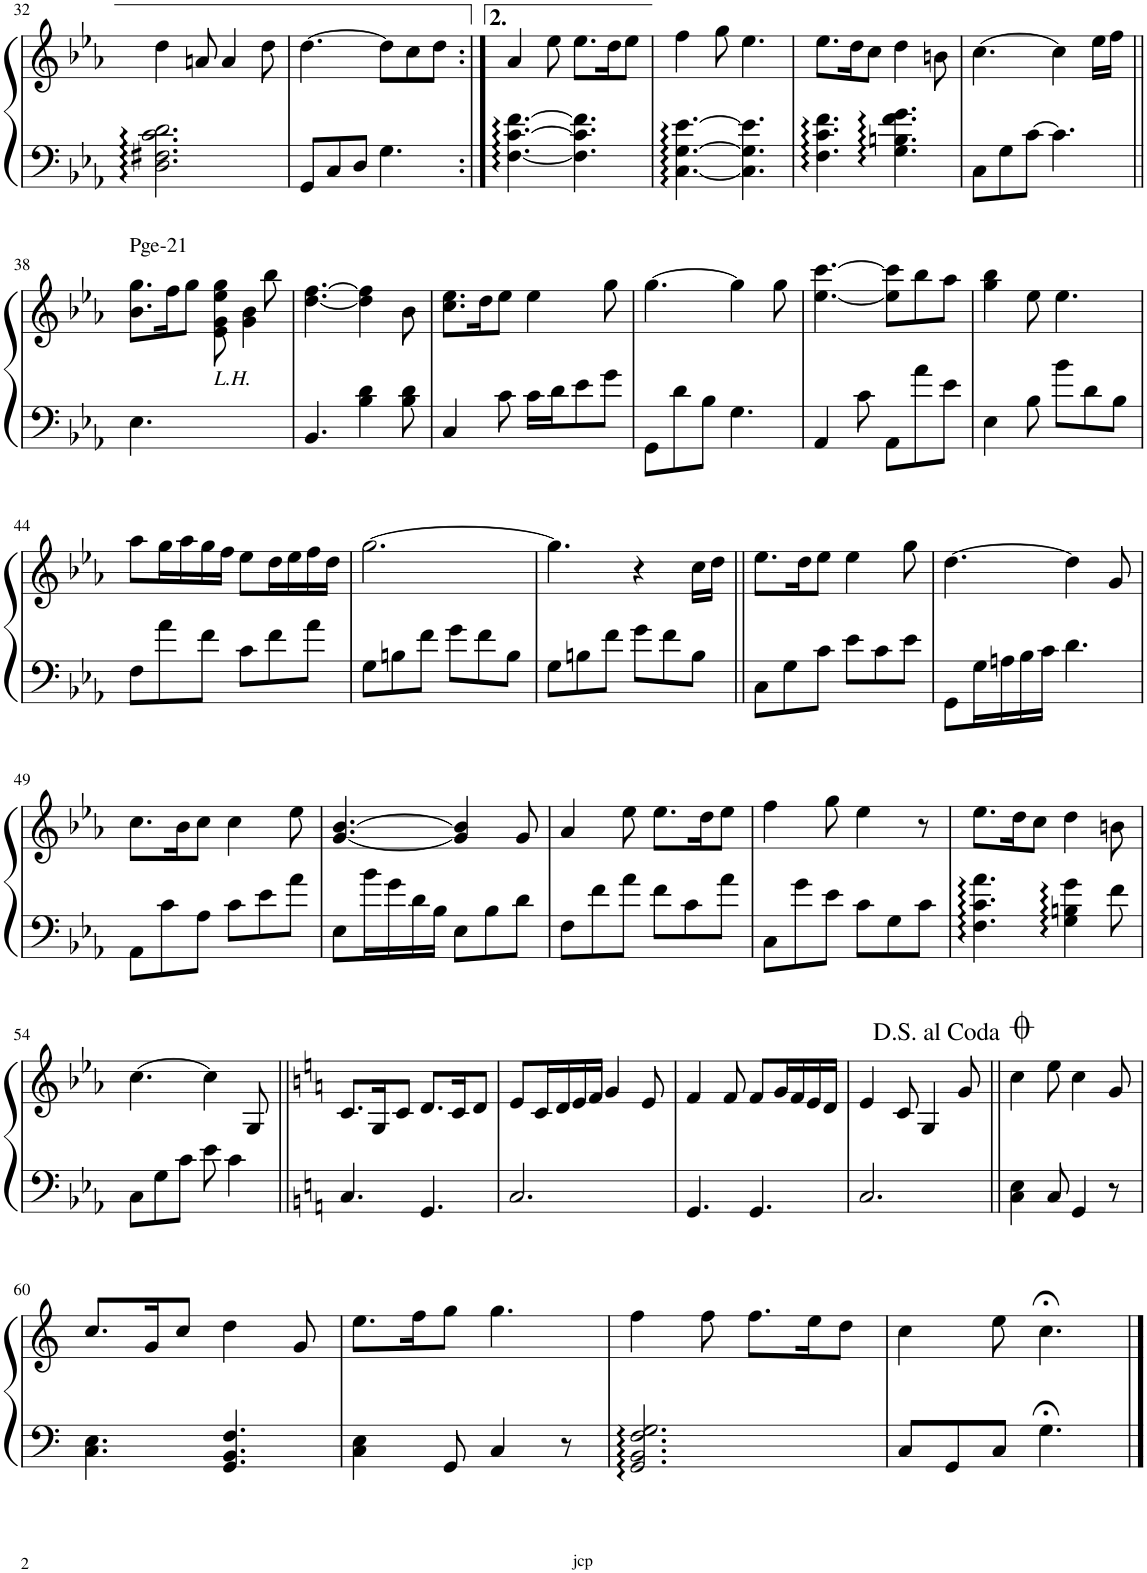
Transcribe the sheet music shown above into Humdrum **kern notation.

**kern	**kern
*part1	*part1
*staff2	*staff1
*I"Piano	*
*I'Pno.	*
!!LO:PB:g=z
*clefF4	*clefG2
*k[b-e-a-]	*k[b-e-a-]
*M6/8	*M6/8
=32	=32
2.D\ 2.F#X\ 2.c\ 2.d\	4dd\
.	8an/
.	4a/
.	8dd\
=33	=33
8GG/L	[4.dd\
8C/	.
8D/J	.
4.G\	8dd\L]
.	8cc\
.	8dd\J
=34:|!	=34:|!
[4.F\ [4.c\ [4.f\	4a-/
.	8ee-\
4.F\] 4.c\] 4.f\]	8.ee-\L
.	16dd\K
.	8ee-\J
=35	=35
[4.C\ [4.G\ [4.e-\	4ff\
.	8gg\
4.C\] 4.G\] 4.e-\]	4.ee-\
=36	=36
4.F\ 4.c\ 4.f\	8.ee-\L
.	16dd\K
.	8cc\J
4.G\ 4.Bn\ 4.f\ 4.g\	4dd\
.	8bn\
=37	=37
8C\L	[4.cc\
8G\	.
[8c\J	.
4.c\]	4cc\]
.	16ee-\LL
.	16ff\JJ
!!LO:LB:g=z
=38||	=38||
*	*^
!	!LO:TX:a:t=Pge-21	!
4.E-\	8.b-\ 8.gg\L	4.ryy
.	16ff\K	.
.	8gg\J	.
!LO:TX:a:i:t=L.H.	!	!
4.ryy	4ee-\ 4gg\	8e-\ 8g\
.	.	4g\ 4b-\
.	8bb-\	.
*	*v	*v
=39	=39
4.BB-/	[4.dd\ [4.ff\
4B-\ 4d\	4dd\] 4ff\]
8B-\ 8d\	8b-\
=40	=40
4C/	8.cc\ 8.ee-\L
.	16dd\K
8c\	8ee-\J
16c\LL	4ee-\
16d\J	.
8e-\	.
8g\J	8gg\
=41	=41
8GG\L	[4.gg\
8d\	.
8B-\J	.
4.G\	4gg\]
.	8gg\
=42	=42
4AA-/	[4.ee-\ [4.ccc\
8c\	.
8AA-\L	8ee-\] 8ccc\]L
8a-\	8bb-\
8e-\J	8aa-\J
=43	=43
4E-\	4gg\ 4bb-\
8B-\	8ee-\
8b-\L	4.ee-\
8d\	.
8B-\J	.
!!LO:LB:g=z
=44	=44
8F\L	8aa-\L
8a-\	16gg\L
.	16aa-\
8f\J	16gg\
.	16ff\JJ
8c\L	8ee-\L
8f\	16dd\L
.	16ee-\
8a-\J	16ff\
.	16dd\JJ
=45	=45
8G\L	[2.gg\
8Bn\	.
8f\J	.
8g\L	.
8f\	.
8B\J	.
=46	=46
8G\L	4.gg\]
8Bn\	.
8f\J	.
8g\L	4r
8f\	.
8B\J	16cc\LL
.	16dd\JJ
=47||	=47||
8C\L	8.ee-\L
8G\	.
.	16dd\K
8c\J	8ee-\J
8e-\L	4ee-\
8c\	.
8e-\J	8gg\
=48	=48
8GG\L	[4.dd\
16G\L	.
16An\	.
16B-\	.
16c\JJ	.
4.d\	4dd\]
.	8g/
!!LO:LB:g=z
=49	=49
8AA-\L	8.cc\L
8c\	.
.	16b-\K
8A-\J	8cc\J
8c\L	4cc\
8e-\	.
8a-\J	8ee-\
=50	=50
8E-\L	[4.g/ [4.b-/
16b-\L	.
16g\	.
16d\	.
16B-\JJ	.
8E-\L	4g/] 4b-/]
8B-\	.
8d\J	8g/
=51	=51
8F\L	4a-/
8f\	.
8a-\J	8ee-\
8f\L	8.ee-\L
8c\	.
.	16dd\K
8a-\J	8ee-\J
=52	=52
8C\L	4ff\
8g\	.
8e-\J	8gg\
8c\L	4ee-\
8G\	.
8c\J	8r
=53	=53
4.F\ 4.c\ 4.a-\	8.ee-\L
.	16dd\K
.	8cc\J
4G\ 4Bn\ 4g\	4dd\
8f\	8bn\
!!LO:LB:g=z
=54	=54
8C\L	[4.cc\
8G\	.
8c\J	.
8e-\	4cc\]
4c\	.
.	8G/
=55||	=55||
*k[]	*k[]
4.C/	8.c/L
.	16G/K
.	8c/J
4.GG/	8.d/L
.	16c/K
.	8d/J
=56	=56
2.C/	8e/L
.	16c/L
.	16d/
.	16e/
.	16f/JJ
.	4g/
.	8e/
=57	=57
4.GG/	4f/
.	8f/
4.GG/	8f/L
.	16g/L
.	16f/
.	16e/
.	16d/JJ
=58	=58
2.C/	4e/
.	8c/
.	4G/
.	8g/
=59||	=59||
4C\ 4E\	4cc\
8C/	8ee\
4GG/	4cc\
8r	8g/
!!LO:LB:g=z
=60	=60
4.C\ 4.E\	8.cc/L
.	16g/K
.	8cc/J
4.GG/ 4.BB/ 4.F/	4dd\
.	8g/
=61	=61
4C\ 4E\	8.ee\L
.	16ff\K
8GG/	8gg\J
4C/	4.gg\
8r	.
=62	=62
2.GG/ 2.BB/ 2.F/ 2.G/	4ff\
.	8ff\
.	8.ff\L
.	16ee\K
.	8dd\J
=63	=63
8C/L	4cc\
8GG/	.
8C/J	8ee\
4.G;<\	4.cc;<\
==	==
*-	*-
